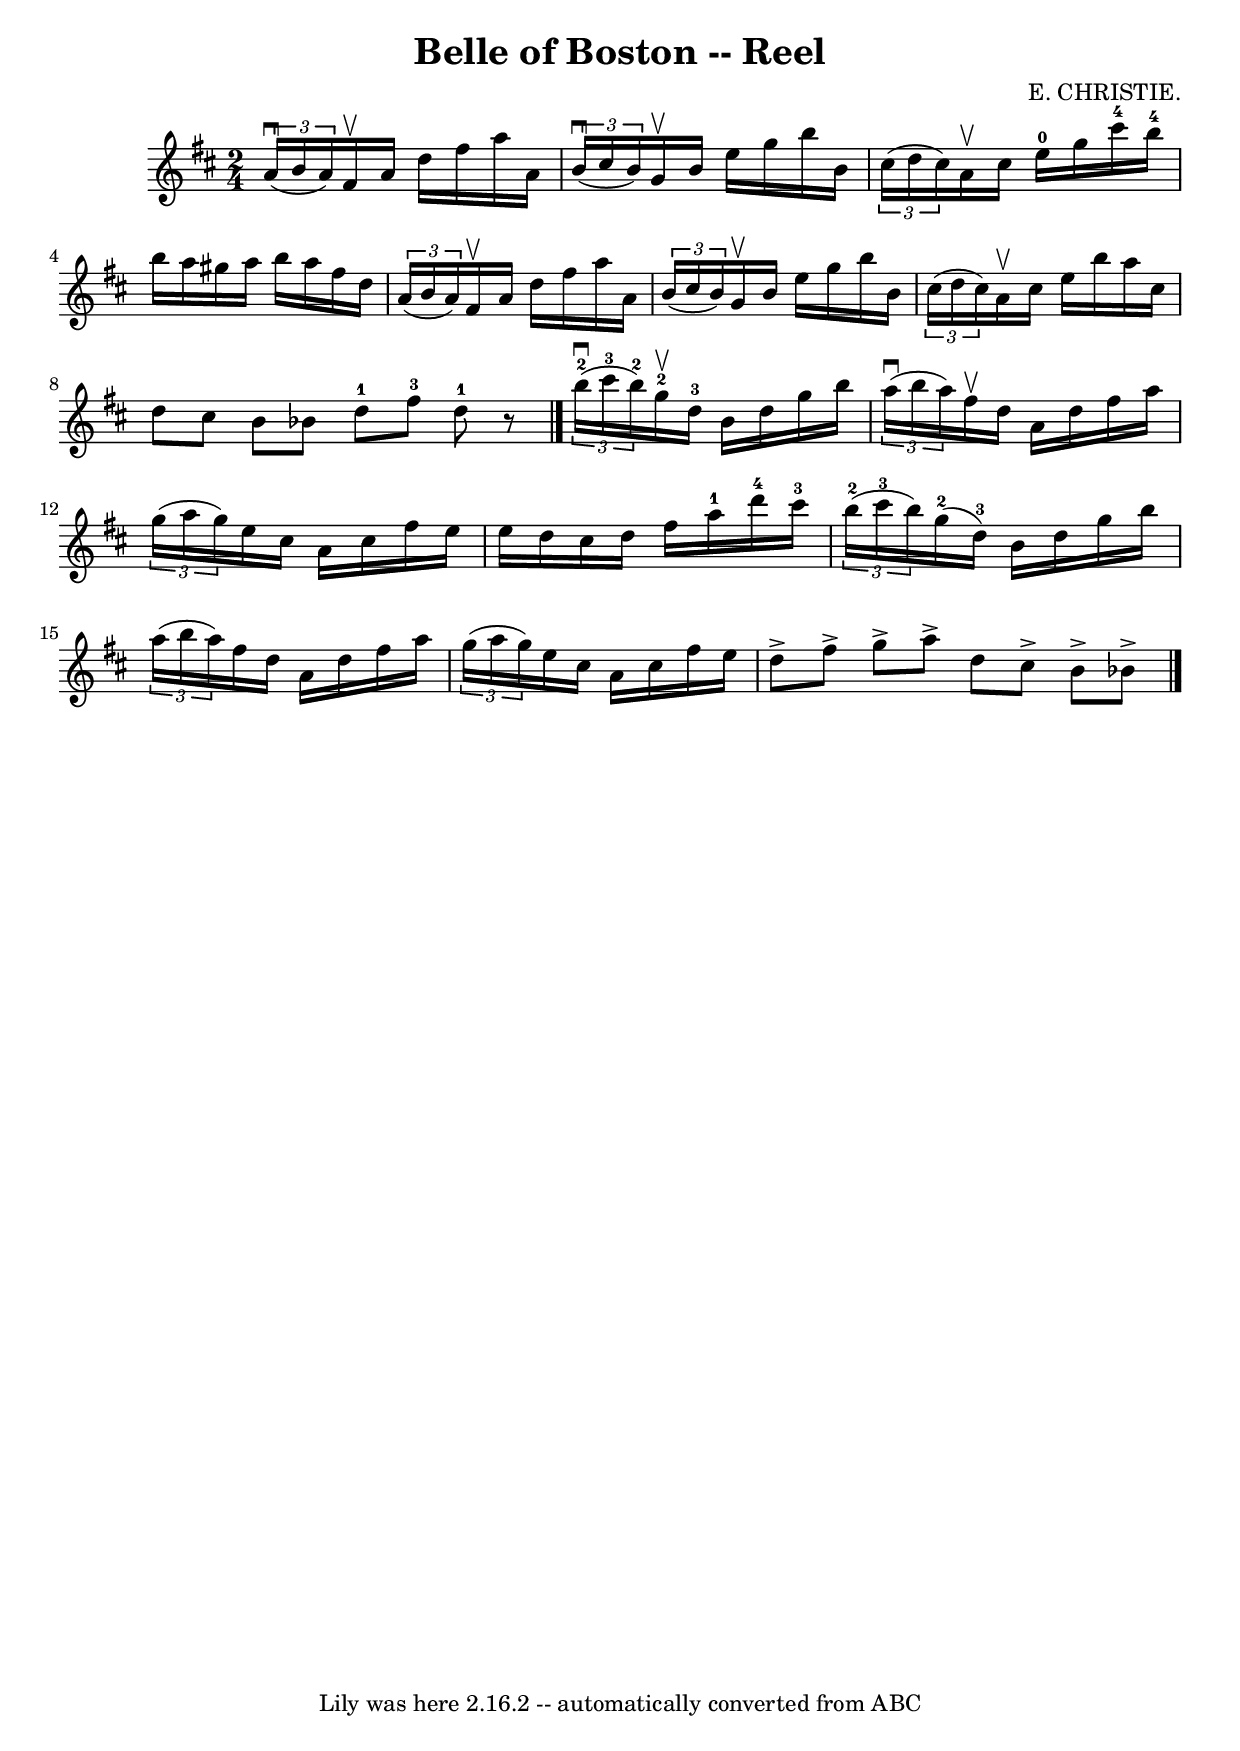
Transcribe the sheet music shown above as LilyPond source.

\version "2.16.2"
\include "Mammoth.ily"
\header {
  %% book = "Ryan's Mammoth Collection"
  composer = "E. CHRISTIE."
  crossRefNumber = "1"
  footnotes = "\\\\323"
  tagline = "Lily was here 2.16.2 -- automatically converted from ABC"
  title = "Belle of Boston -- Reel"

}
voicedefault =  {


  \time 2/4 
  \key d \major
   \times 2/3 { a'16^\downbow(b'16 a'16) 
			     }   
  fis'16^\upbow a'16 d''16 fis''16 a''16 a'16    |
  
  \times 2/3 { b'16^\downbow(cis''16 b'16) 
	     } g'16^\upbow b'16    
  e''16 g''16 b''16 b'16    |
  \times 2/3 { cis''16 (d''16  
	       cis''16) 
	     } a'16^\upbow cis''16 e''16-0 g''16 cis'''16 
  -4 b''16-4   |
  b''16 a''16 gis''16 a''16 b''16    
  a''16 fis''16 d''16    |
  \times 2/3 { a'16 (b'16 a'16  
	       -) 
	     } fis'16^\upbow a'16 d''16 fis''16 a''16 a'16    |
  
  \times 2/3 { b'16 (cis''16 b'16) 
	     } g'16^\upbow b'16 e''16    
  g''16 b''16 b'16    |
  \times 2/3 { cis''16 (d''16    
	       cis''16) 
	     } a'16^\upbow cis''16 e''16 b''16 a''16 cis''16    
  |
  d''8 cis''8 b'8 bes'8    \bar ":|" d''8-1 fis''8 
  -3 d''8-1   r8   \bar "|."     \times 2/3 { b''16-2^\downbow(
					      cis'''16-3 b''16-2) 
					    } g''16-2^\upbow d''16-3 b'16    
  d''16 g''16 b''16    |
  \times 2/3 { a''16^\downbow(b''16   
	       a''16) 
	     } fis''16^\upbow d''16 a'16 d''16 fis''16 a''16    
  |
  \times 2/3 { g''16 (a''16 g''16) 
	     } e''16 cis''16 
  a'16 cis''16 fis''16 e''16    |
  e''16 d''16 cis''16  
  d''16 fis''16 a''16-1 d'''16-4 cis'''16-3   |
  
  \times 2/3 { b''16-2(cis'''16-3 b''16) 
	     } g''16-2(
  d''16-3) b'16 d''16 g''16 b''16    |
  \times 2/3 {   
    a''16 (b''16 a''16) 
  } fis''16 d''16 a'16 d''16 fis''16   
  a''16    |
  \times 2/3 { g''16 (a''16 g''16) 
	     } e''16  
  cis''16 a'16 cis''16 fis''16 e''16    |
  d''8^\accent   
  fis''8^\accent g''8^\accent a''8^\accent   \bar ":|" d''8 cis''8 
  ^\accent b'8^\accent bes'8^\accent   \bar "|."   

}

\score{
  <<

    \context Staff="default"
    {
      \voicedefault 
      
    }

  >>
  \layout {
    
  }
  \midi {
  }

}
